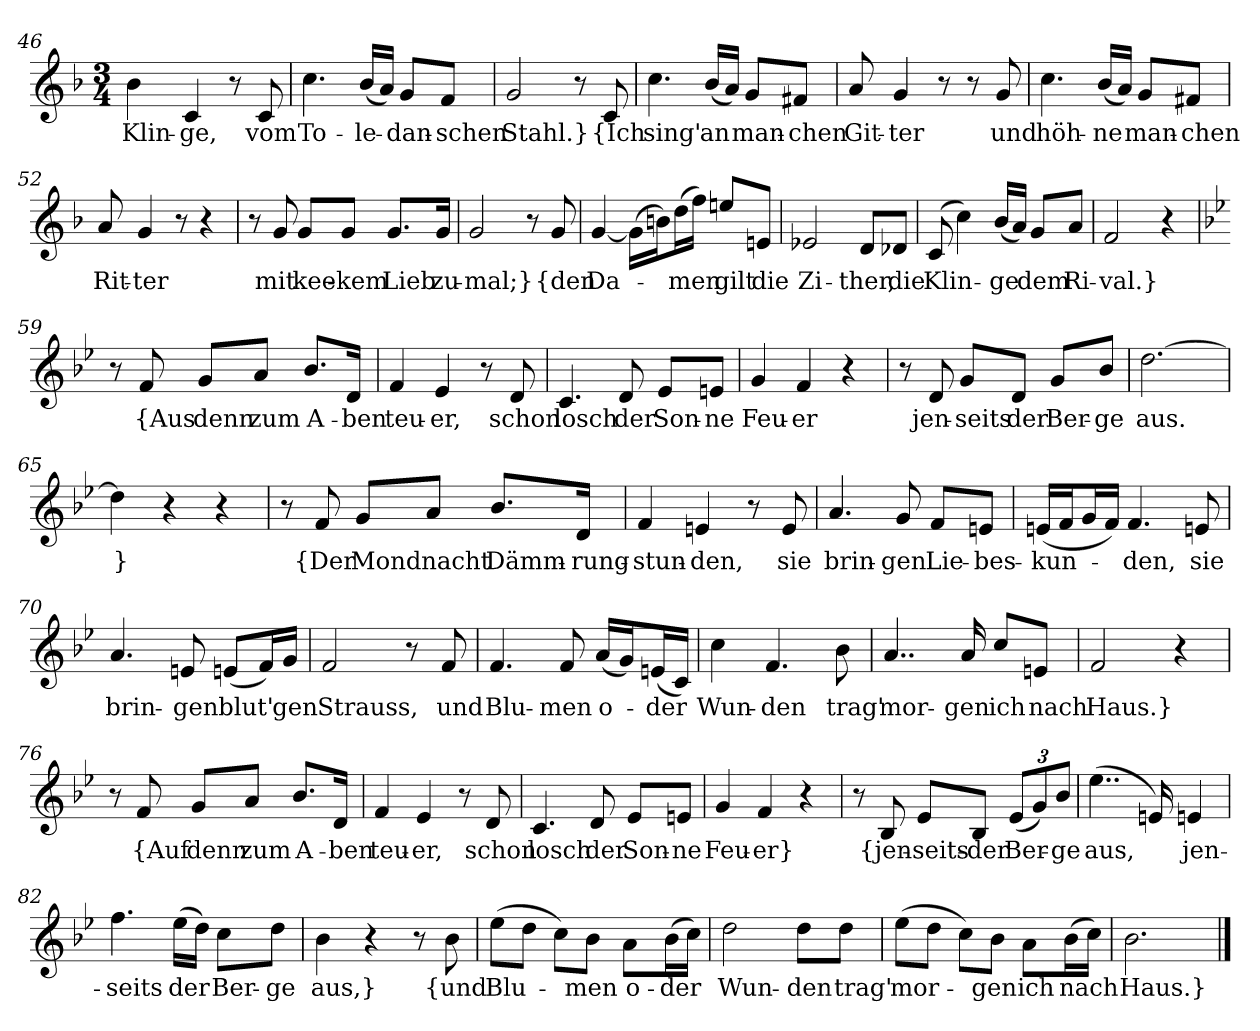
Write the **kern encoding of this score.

**kern	**text
*part1	*part1
*staff1	*staff1
*clefG2	*
*k[b-]	*
*M3/4	*
=46	=46
4b-	Klin-
4c	-ge,
8r	.
8c	vom
=47	=47
4.cc	To-
(16b-/LL	-le-
16a/JJ)	.
8g/L	-dan-
8f/J	-schen
=48	=48
2g	Stahl.}
8r	.
8c	{Ich
=49	=49
4.cc	sing'
(16b-/LL	an
16a/JJ)	.
8g/L	man-
8f#X/J	-chen
=50	=50
8a	Git-
4g	-ter
8r	.
8r	.
8g	und
=51	=51
4.cc	höh-
(16b-/LL	-ne
16a/JJ)	.
8g/L	man-
8f#X/J	-chen
=52	=52
8a	Rit-
4g	-ter
8r	.
4r	.
=53	=53
8r	.
8g	mit
8g/L	kee-
8g/J	-kem
8.g/L	Lieb
16g/Jk	zu-
=54	=54
2g	-mal;}
8r	.
8g	{den
=55	=55
[4g	Da-
(16g\LL]	.
16bn\J)	.
(16dd\L	-men
16ff\JJ)	.
8een/L	gilt
8en/J	die
=56	=56
2e-X	Zi-
8d/L	-ther,
8d-X/J	die
=57	=57
(8c	Klin-
4cc)	.
(16b-/LL	-ge
16a/JJ)	.
8g/L	dem
8a/J	Ri-
=58	=58
2f	-val.}
4r	.
=59	=59
*k[b-e-]	*
8r	.
8f	{Aus
8g/L	denn
8a/J	zum
8.b-/L	A-
16d/Jk	-ben
=60	=60
4f	teu-
4e-	-er,
8r	.
8d	schon
=61	=61
4.c	losch
8d	der
8e-/L	Son-
8en/J	-ne
=62	=62
4g	Feu-
4f	-er
4r	.
=63	=63
8r	.
8d	jen-
8g/L	-seits
8d/J	der
8g/L	Ber-
8b-/J	-ge
=64	=64
[2.dd	aus.
=65	=65
4dd]	}
4r	.
4r	.
=66	=66
8r	.
8f	{Der
8g/L	Mond
8a/J	nacht
8.b-/L	Dämm-
16d/Jk	-rung-
=67	=67
4f	-stun-
4en	-den,
8r	.
8e	sie
=68	=68
4.a	brin-
8g	-gen
8f/L	Lie-
8en/J	-bes-
=69	=69
(16en/LL	-kun-
16f/J	.
16g/L	.
16f/JJ)	.
4.f	-den,
8en	sie
=70	=70
4.a	brin-
8en	-gen
(8en/L	blut'
16f/L)	.
16g/JJ	gen
=71	=71
2f	Strauss,
8r	.
8f	und
=72	=72
4.f	Blu-
8f	-men
(16a/LL	o-
16g/J)	.
(16en/L	-der
16c/JJ)	.
=73	=73
4cc	Wun-
4.f	-den
8b-	trag'
=74	=74
4..a	mor-
16a	-gen
8cc/L	ich
8en/J	nach
=75	=75
2f	Haus.}
4r	.
=76	=76
8r	.
8f	{Auf
8g/L	denn
8a/J	zum
8.b-/L	A-
16d/Jk	-ben
=77	=77
4f	teu-
4e-	-er,
8r	.
8d	schon
=78	=78
4.c	losch
8d	der
8e-/L	Son-
8en/J	-ne
=79	=79
4g	Feu-
4f	-er}
4r	.
=80	=80
8r	.
8B-	{jen-
8e-/L	-seits-
8B-/J	-der
(12e-/L	Ber-
12g/)	.
12b-/J	-ge
=81	=81
(4..ee-	aus,
16en)	.
4en	jen-
=82	=82
4.ff	-seits
(16ee-\LL	der
16dd\JJ)	.
8cc\L	Ber-
8dd\J	-ge
=83	=83
4b-	aus,}
4r	.
8r	.
8b-	{und
=84	=84
(8ee-\L	Blu-
8dd\J	.
8cc\L)	.
8b-\J	-men
8a\L	o-
(16b-\L	-der
16cc\JJ)	.
=85	=85
2dd	Wun-
8dd\L	den
8dd\J	trag'
=86	=86
(8ee-\L	mor-
8dd\J	.
8cc\L)	.
8b-\J	-gen
8a\L	ich
(16b-\L	nach
16cc\JJ)	.
=87	=87
2.b-	Haus.}
==	==
*-	*-
